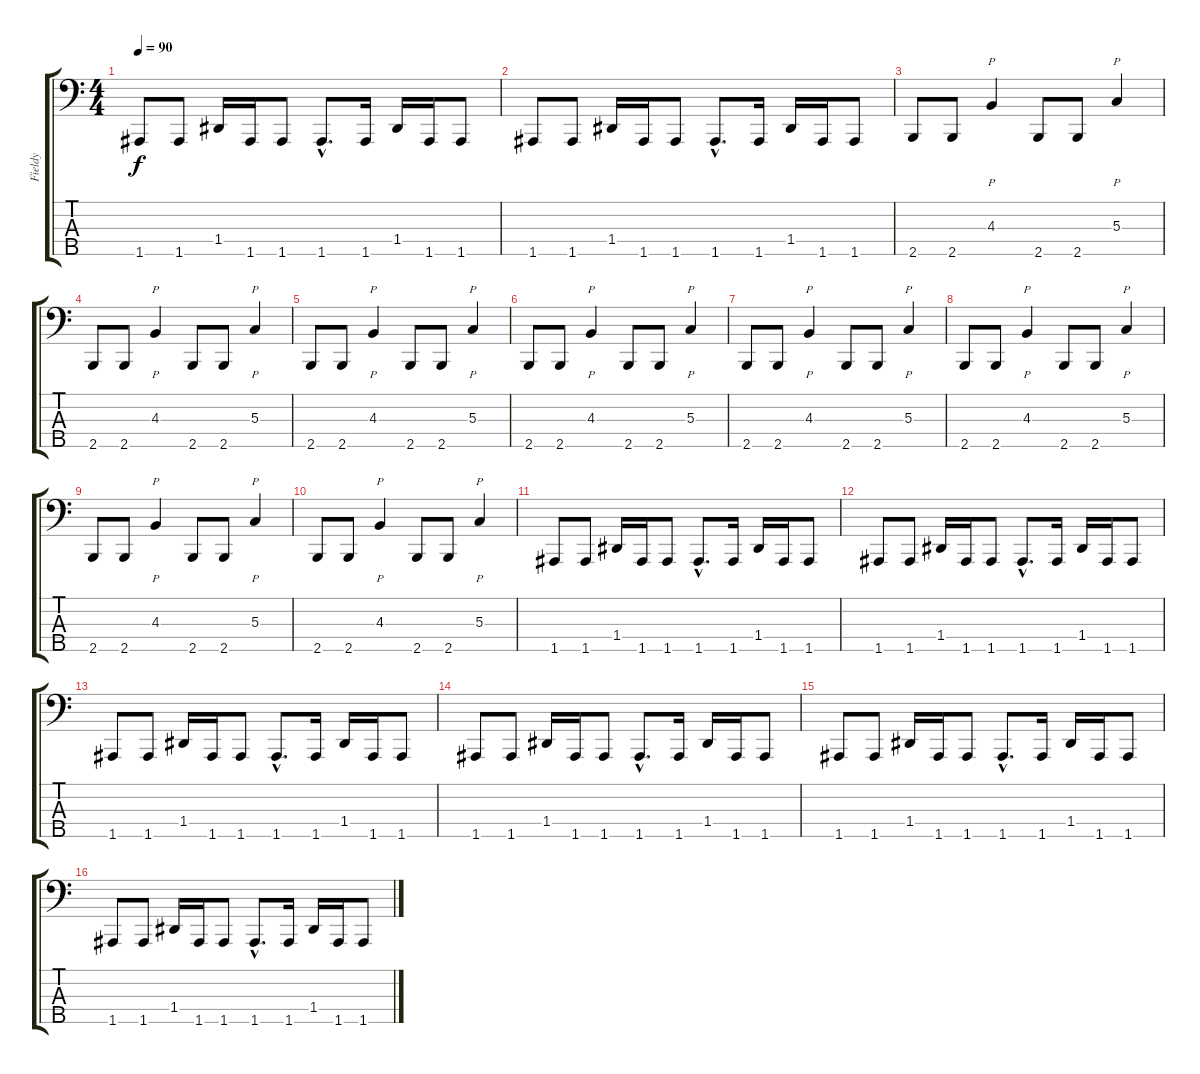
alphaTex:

\track ("Fieldy" "Fieldy") {instrument slapbass1}
\staff {score tabs}
\tuning (F2 C2 G1 D1 A0) {hide}
\ts (4 4)
\tempo 90
\clef f4
\ks c
1.5.8{dy f} 1.5.8 1.4.16 1.5.16 1.5.8 1.5{hac}.8{d} 1.5.16 1.4.16 1.5.16 1.5.8 |
1.5.8 1.5.8 1.4.16 1.5.16 1.5.8 1.5{hac}.8{d} 1.5.16 1.4.16 1.5.16 1.5.8 |
2.5.8 2.5.8 4.3.4{p} 2.5.8 2.5.8 5.3.4{p} |
2.5.8 2.5.8 4.3.4{p} 2.5.8 2.5.8 5.3.4{p} |
2.5.8 2.5.8 4.3.4{p} 2.5.8 2.5.8 5.3.4{p} |
2.5.8 2.5.8 4.3.4{p} 2.5.8 2.5.8 5.3.4{p} |
2.5.8 2.5.8 4.3.4{p} 2.5.8 2.5.8 5.3.4{p} |
2.5.8 2.5.8 4.3.4{p} 2.5.8 2.5.8 5.3.4{p} |
2.5.8 2.5.8 4.3.4{p} 2.5.8 2.5.8 5.3.4{p} |
2.5.8 2.5.8 4.3.4{p} 2.5.8 2.5.8 5.3.4{p} |
1.5.8 1.5.8 1.4.16 1.5.16 1.5.8 1.5{hac}.8{d} 1.5.16 1.4.16 1.5.16 1.5.8 |
1.5.8 1.5.8 1.4.16 1.5.16 1.5.8 1.5{hac}.8{d} 1.5.16 1.4.16 1.5.16 1.5.8 |
1.5.8 1.5.8 1.4.16 1.5.16 1.5.8 1.5{hac}.8{d} 1.5.16 1.4.16 1.5.16 1.5.8 |
1.5.8 1.5.8 1.4.16 1.5.16 1.5.8 1.5{hac}.8{d} 1.5.16 1.4.16 1.5.16 1.5.8 |
1.5.8 1.5.8 1.4.16 1.5.16 1.5.8 1.5{hac}.8{d} 1.5.16 1.4.16 1.5.16 1.5.8 |
1.5.8 1.5.8 1.4.16 1.5.16 1.5.8 1.5{hac}.8{d} 1.5.16 1.4.16 1.5.16 1.5.8
